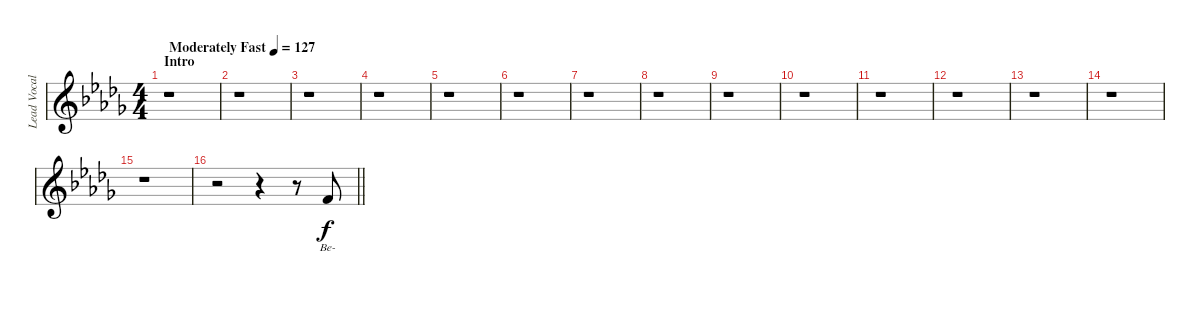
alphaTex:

\track ("Lead Vocals" "Lead Vocal") {instrument lead6voice}
\staff {score}
\tuning (E4 B3 G3 D3 A2 E2) {hide}
\ts (4 4)
\section ("" "Intro")
\tempo (127 "Moderately Fast")
\clef g2
\ks bbminor
r.1{dy f instrument lead6voice} |
r.1 |
r.1 |
r.1 |
r.1 |
r.1 |
r.1 |
r.1 |
r.1 |
r.1 |
r.1 |
r.1 |
r.1 |
r.1 |
r.1 |
\barLineRight lightlight
r.2 r.4 r.8 6.2.8{lyrics (0 "Be-") lyrics (1 "") lyrics (2 "") lyrics (3 "") lyrics (4 "")}
